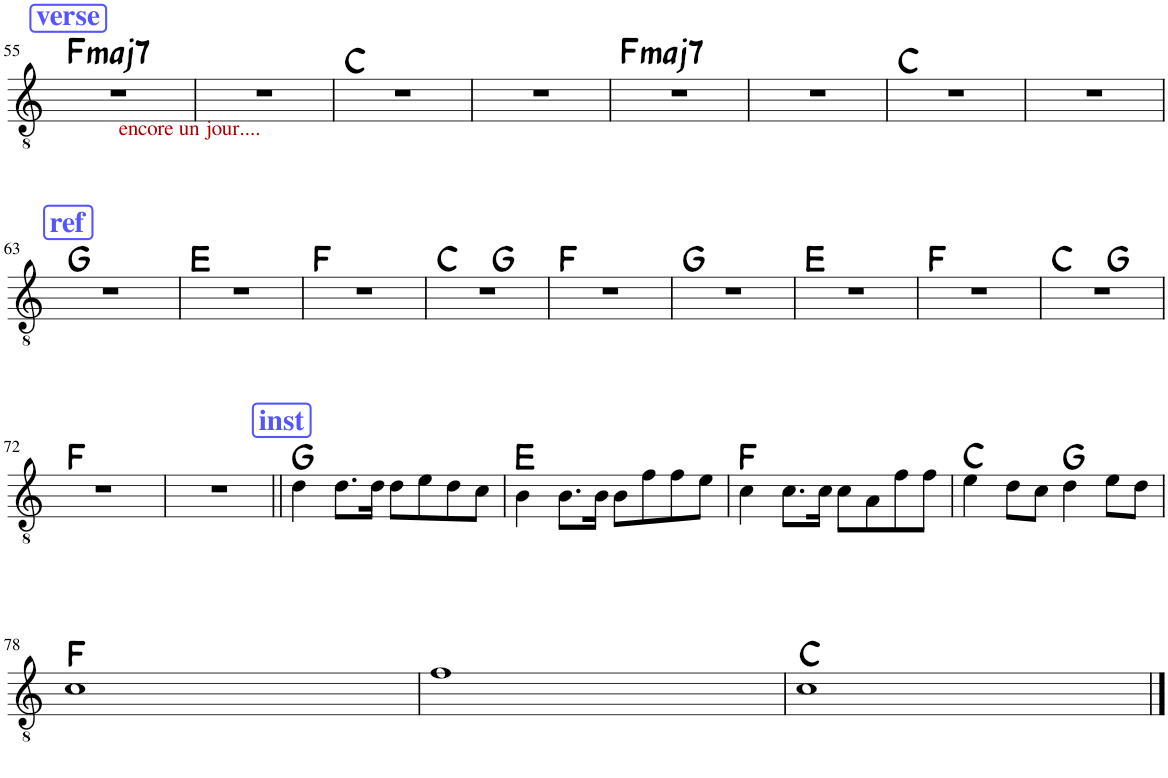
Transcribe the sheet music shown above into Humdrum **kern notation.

**kern	**harte
*part1	*part1
*staff1	*
*I"Classical Guitar	*
*I'Guit.	*
!!LO:PB:g=z
*clefGv2	*
*k[]	*
*M4/4	*
!!LO:REH:place=s1:a:B:cj:color=#5555FF:fs=14:t=verse
=55	=55
!LO:TX:b:color=#AA0000:t=encore un jour....	!LO:H:kt=maj7
1r	F:maj7
=56	=56
1r	.
=57	=57
1r	C:maj
=58	=58
1r	.
=59	=59
!	!LO:H:kt=maj7
1r	F:maj7
=60	=60
1r	.
=61	=61
1r	C:maj
=62	=62
1r	.
!!LO:LB:g=z
!!LO:REH:place=s1:a:B:cj:color=#5555FF:fs=14:t=ref
=63	=63
1r	G:maj
=64	=64
1r	E:maj
=65	=65
1r	F:maj
=66	=66
*^	*
1r	2ryy	C:maj
.	2ryy	G:maj
*v	*v	*
=67	=67
1r	F:maj
=68	=68
1r	G:maj
=69	=69
1r	E:maj
=70	=70
1r	F:maj
=71	=71
*^	*
1r	2ryy	C:maj
.	2ryy	G:maj
*v	*v	*
!!LO:LB:g=z
=72	=72
1r	F:maj
=73	=73
1r	.
!!LO:REH:place=s1:a:B:cj:color=#5555FF:fs=14:t=inst
=74||	=74||
4d\	G:maj
8.d\L	.
16d\Jk	.
8d\L	.
8e\	.
8d\	.
8c\J	.
=75	=75
4B\	E:maj
8.B\L	.
16B\Jk	.
8B\L	.
8f\	.
8f\	.
8e\J	.
=76	=76
4c\	F:maj
8.c\L	.
16c\Jk	.
8c\L	.
8A\	.
8f\	.
8f\J	.
=77	=77
4e\	C:maj
8d\L	.
8c\J	.
4d\	G:maj
8e\L	.
8d\J	.
!!LO:LB:g=z
=78	=78
1c	F:maj
=79	=79
1f	.
=80	=80
1c	C:maj
==	==
*-	*-
